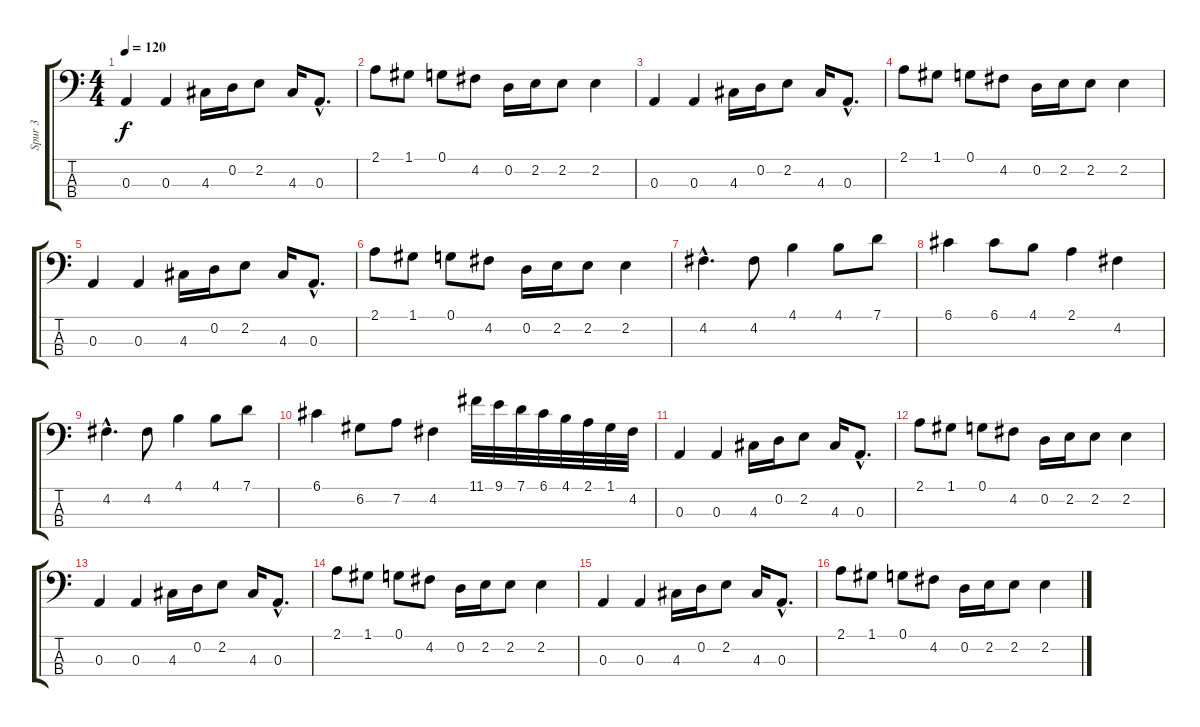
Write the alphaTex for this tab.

\track ("Spur 3" "Spur 3") {instrument electricbassfinger}
\staff {score tabs}
\tuning (G2 D2 A1 E1) {hide}
\ts (4 4)
\tempo 120
\clef f4
\ks c
0.3.4{dy f} 0.3.4 4.3.16 0.2.16 2.2.8 4.3.16 0.3{hac}.8{d} |
2.1.8 1.1.8 0.1.8 4.2.8 0.2.16 2.2.16 2.2.8 2.2.4 |
0.3.4 0.3.4 4.3.16 0.2.16 2.2.8 4.3.16 0.3{hac}.8{d} |
2.1.8 1.1.8 0.1.8 4.2.8 0.2.16 2.2.16 2.2.8 2.2.4 |
0.3.4 0.3.4 4.3.16 0.2.16 2.2.8 4.3.16 0.3{hac}.8{d} |
2.1.8 1.1.8 0.1.8 4.2.8 0.2.16 2.2.16 2.2.8 2.2.4 |
4.2{hac}.4{d} 4.2.8 4.1.4 4.1.8 7.1.8 |
6.1.4 6.1.8 4.1.8 2.1.4 4.2.4 |
4.2{hac}.4{d} 4.2.8 4.1.4 4.1.8 7.1.8 |
6.1.4 6.2.8 7.2.8 4.2.4 11.1.32 9.1.32 7.1.32 6.1.32 4.1.32 2.1.32 1.1.32 4.2.32 |
0.3.4 0.3.4 4.3.16 0.2.16 2.2.8 4.3.16 0.3{hac}.8{d} |
2.1.8 1.1.8 0.1.8 4.2.8 0.2.16 2.2.16 2.2.8 2.2.4 |
0.3.4 0.3.4 4.3.16 0.2.16 2.2.8 4.3.16 0.3{hac}.8{d} |
2.1.8 1.1.8 0.1.8 4.2.8 0.2.16 2.2.16 2.2.8 2.2.4 |
0.3.4 0.3.4 4.3.16 0.2.16 2.2.8 4.3.16 0.3{hac}.8{d} |
2.1.8 1.1.8 0.1.8 4.2.8 0.2.16 2.2.16 2.2.8 2.2.4
